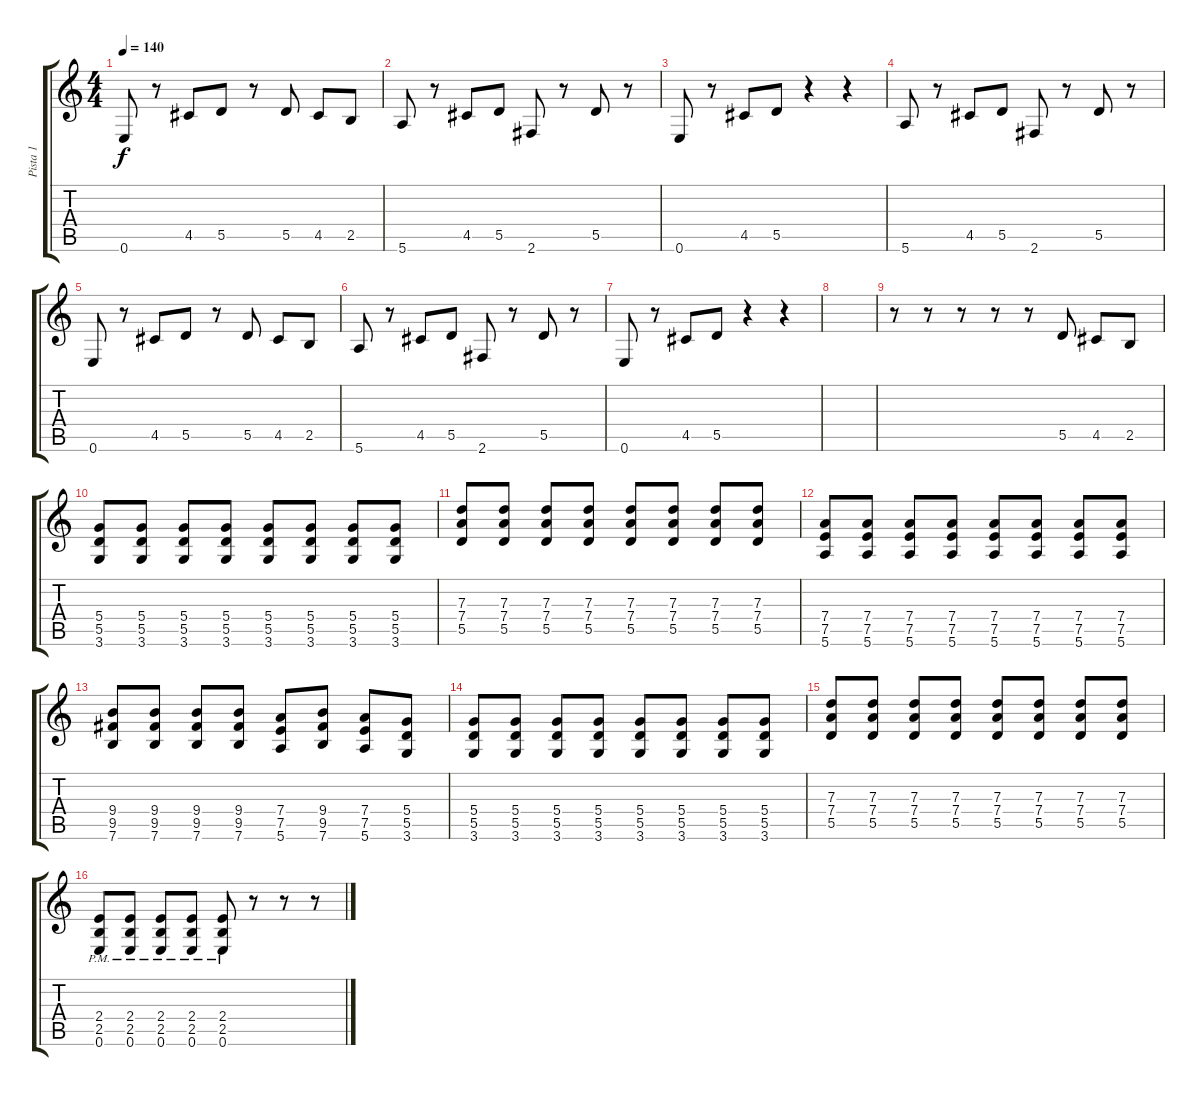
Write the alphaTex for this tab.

\track ("Pista 1" "Pista 1") {instrument overdrivenguitar}
\staff {score tabs}
\tuning (E4 B3 G3 D3 A2 E2) {hide}
\ts (4 4)
\tempo 140
\clef g2
\ks c
0.6.8{dy f} r.8 4.5.8 5.5.8 r.8 5.5.8 4.5.8 2.5.8 |
5.6.8 r.8 4.5.8 5.5.8 2.6.8 r.8 5.5.8 r.8 |
0.6.8 r.8 4.5.8 5.5.8 r.4 r.4 |
5.6.8 r.8 4.5.8 5.5.8 2.6.8 r.8 5.5.8 r.8 |
0.6.8 r.8 4.5.8 5.5.8 r.8 5.5.8 4.5.8 2.5.8 |
5.6.8 r.8 4.5.8 5.5.8 2.6.8 r.8 5.5.8 r.8 |
0.6.8 r.8 4.5.8 5.5.8 r.4 r.4 |
|
r.8 r.8 r.8 r.8 r.8 5.5.8 4.5.8 2.5.8 |
(5.4 5.5 3.6).8 (5.4 5.5 3.6).8 (5.4 5.5 3.6).8 (5.4 5.5 3.6).8 (5.4 5.5 3.6).8 (5.4 5.5 3.6).8 (5.4 5.5 3.6).8 (5.4 5.5 3.6).8 |
(7.3 7.4 5.5).8 (7.3 7.4 5.5).8 (7.3 7.4 5.5).8 (7.3 7.4 5.5).8 (7.3 7.4 5.5).8 (7.3 7.4 5.5).8 (7.3 7.4 5.5).8 (7.3 7.4 5.5).8 |
(7.4 7.5 5.6).8 (7.4 7.5 5.6).8 (7.4 7.5 5.6).8 (7.4 7.5 5.6).8 (7.4 7.5 5.6).8 (7.4 7.5 5.6).8 (7.4 7.5 5.6).8 (7.4 7.5 5.6).8 |
(9.4 9.5 7.6).8 (9.4 9.5 7.6).8 (9.4 9.5 7.6).8 (9.4 9.5 7.6).8 (7.4 7.5 5.6).8 (9.4 9.5 7.6).8 (7.4 7.5 5.6).8 (5.4 5.5 3.6).8 |
(5.4 5.5 3.6).8 (5.4 5.5 3.6).8 (5.4 5.5 3.6).8 (5.4 5.5 3.6).8 (5.4 5.5 3.6).8 (5.4 5.5 3.6).8 (5.4 5.5 3.6).8 (5.4 5.5 3.6).8 |
(7.3 7.4 5.5).8 (7.3 7.4 5.5).8 (7.3 7.4 5.5).8 (7.3 7.4 5.5).8 (7.3 7.4 5.5).8 (7.3 7.4 5.5).8 (7.3 7.4 5.5).8 (7.3 7.4 5.5).8 |
(2.4{pm} 2.5{pm} 0.6{pm}).8 (2.4{pm} 2.5{pm} 0.6{pm}).8 (2.4{pm} 2.5{pm} 0.6{pm}).8 (2.4{pm} 2.5{pm} 0.6{pm}).8 (2.4{pm} 2.5{pm} 0.6{pm}).8 r.8 r.8 r.8
